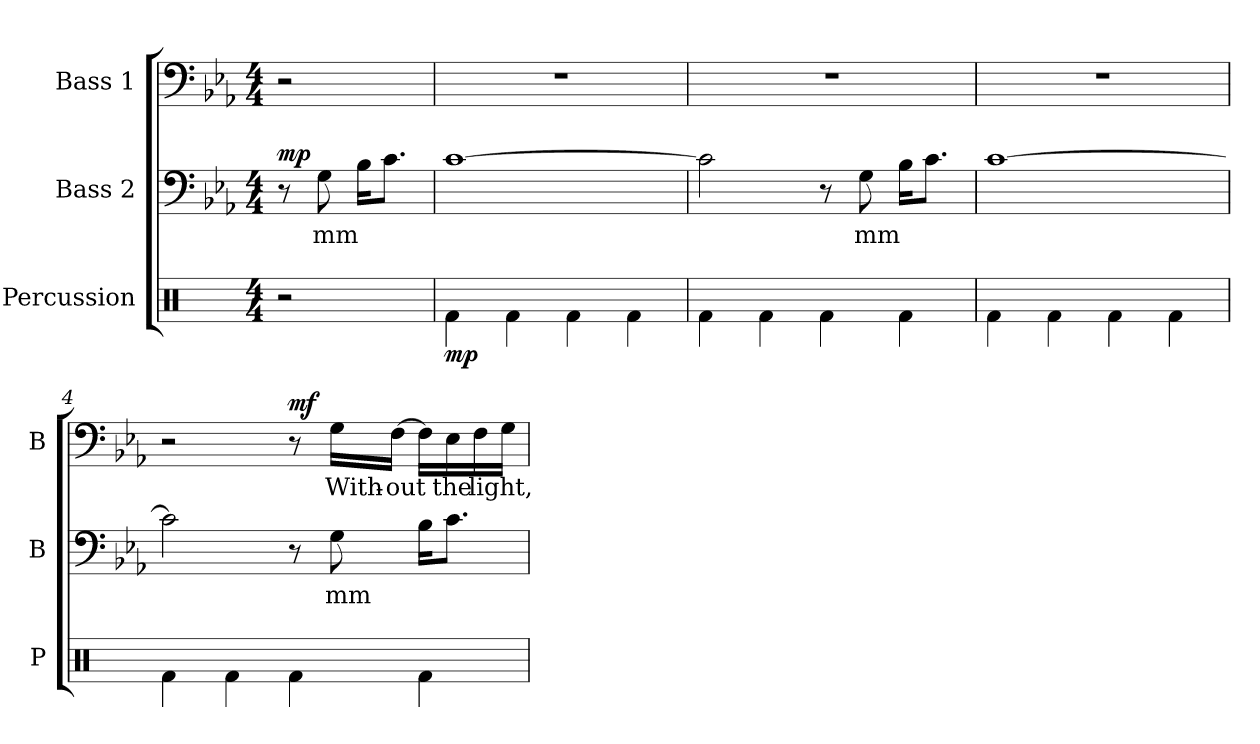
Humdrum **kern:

**kern	**dynam	**kern	**text	**dynam	**kern	**text	**dynam
*part3	*part3	*part2	*part2	*part2	*part1	*part1	*part1
*staff3	*staff3	*staff2	*staff2	*staff2	*staff1	*staff1	*staff1
*I"Percussion	*	*I"Bass 2	*	*	*I"Bass 1	*	*
*I'P	*	*I'B	*	*	*I'B	*	*
*clefX	*	*clefF4	*	*	*clefF4	*	*
*	*	*ITrd7c12	*	*	*	*	*
*k[]	*	*k[b-e-a-]	*	*	*k[b-e-a-]	*	*
*M4/4	*	*M4/4	*	*	*M4/4	*	*
*MM80	*	*MM80	*	*	*MM80	*	*
=	=	=	=	=	=	=	=
!	!	!	!	!LO:DY:b	!	!	!
2r	.	8r	.	mp	2r	.	.
!	!	!	!LO:LY:b	!	!	!	!
.	.	8GG\	mm	.	.	.	.
.	.	16BB-\KL	.	.	.	.	.
.	.	8.C\J	.	.	.	.	.
=1	=1	=1	=1	=1	=1	=1	=1
!	!LO:DY:b	!	!	!	!	!	!
4Rf\	mp	[1C	.	.	1r	.	.
4Rf\	.	.	.	.	.	.	.
4Rf\	.	.	.	.	.	.	.
4Rf\	.	.	.	.	.	.	.
=2	=2	=2	=2	=2	=2	=2	=2
4Rf\	.	2C\]	.	.	1r	.	.
4Rf\	.	.	.	.	.	.	.
4Rf\	.	8r	.	.	.	.	.
!	!	!	!LO:LY:b	!	!	!	!
.	.	8GG\	mm	.	.	.	.
4Rf\	.	16BB-\KL	.	.	.	.	.
.	.	8.C\J	.	.	.	.	.
=3	=3	=3	=3	=3	=3	=3	=3
4Rf\	.	[1C	.	.	1r	.	.
4Rf\	.	.	.	.	.	.	.
4Rf\	.	.	.	.	.	.	.
4Rf\	.	.	.	.	.	.	.
=4	=4	=4	=4	=4	=4	=4	=4
4Rf\	.	2C\]	.	.	2r	.	.
4Rf\	.	.	.	.	.	.	.
!	!	!	!	!	!	!	!LO:DY:b
4Rf\	.	8r	.	.	8r	.	mf
!	!	!	!LO:LY:b	!	!	!LO:LY:b	!
.	.	8GG\	mm	.	16G\LL	With-	.
!	!	!	!	!	!	!LO:LY:b	!
.	.	.	.	.	[16F\JJ	-out	.
4Rf\	.	16BB-\KL	.	.	16F\LL]	.	.
!	!	!	!	!	!	!LO:LY:b	!
.	.	8.C\J	.	.	16E-\	the	.
!	!	!	!	!	!	!LO:LY:b	!
.	.	.	.	.	16F\	-light,	.
.	.	.	.	.	16G\JJ	.	.
=	=	=	=	=	=	=	=
*-	*-	*-	*-	*-	*-	*-	*-
